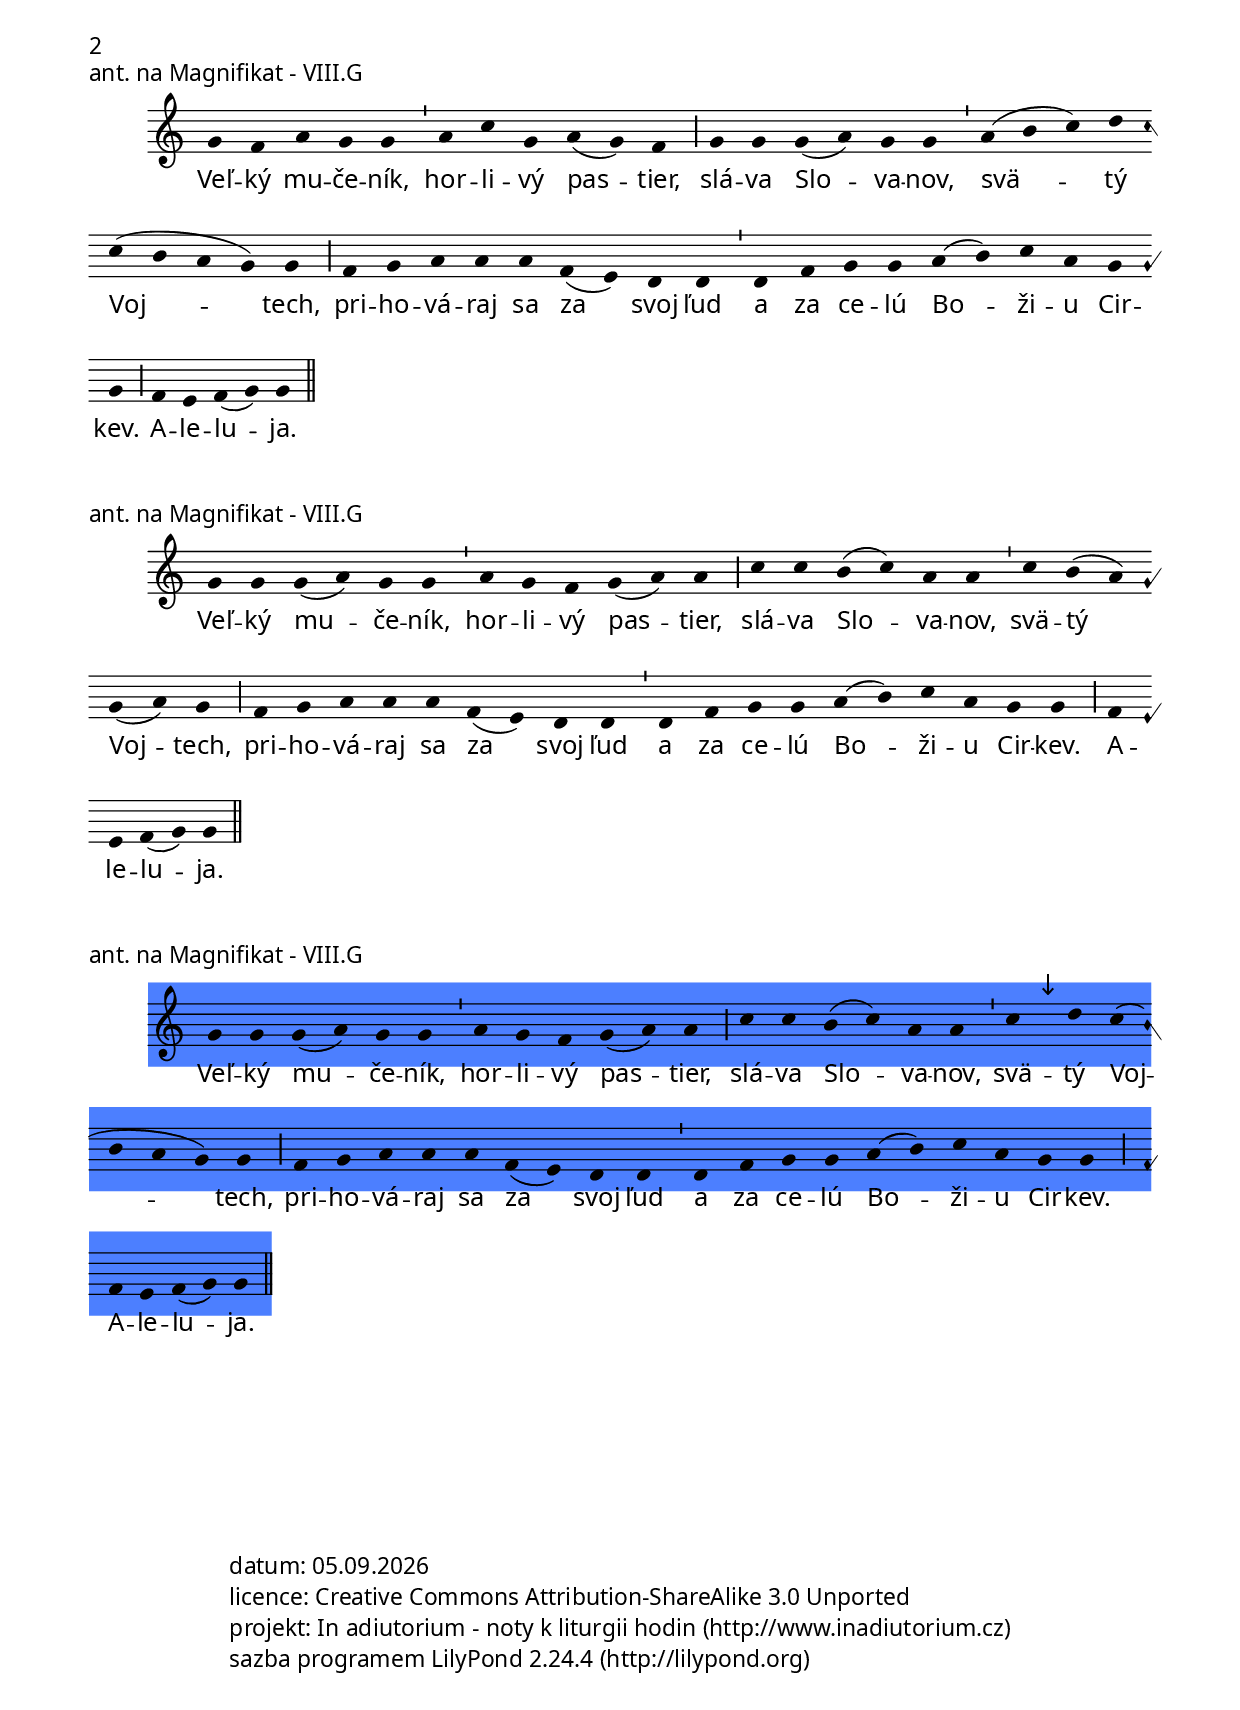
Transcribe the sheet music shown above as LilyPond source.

\version "2.19.32"

\include "../../spolecne.ly"

\header {
  title = \markup\titleSvatek
            "sv. Vojtecha, biskupa a mučeníka"
            "spomienka"
            23.4.
  composer = "Jakub Pavlík"
}

\score {
  \relative c' {
    \zvyraznovacModry
    \choralniRezim
    d4 f e( d) c \barMin
    d( f e) f g g \barMaior
    g g f g g bes a g f( g) f f \barMaior
    f f e c d c \barMin
    d( f e) d c( d) d \barMaior
    e f d( c) d \barFinalis
  }
  \addlyrics {
    O -- sla -- vuj -- me
    Kris -- ta, Pá -- na,
    kto -- rý svä -- té -- ho bis -- ku -- pa Voj -- te -- cha
    ko -- ru -- no -- val slá -- vou
    mu -- če -- níc -- tva.
    A -- le -- lu -- ja.
  }
  \header {
    quid = "ant. na Benediktus"
    modus = "I"
    differentia = "D"
    psalmus = ""
    id = "aben"
    piece = \markup {\sestavTitulekBezZalmu}
  }
}

\pageBreak

\score {
  \relative c'' {
    \choralniRezim
    g4 f a g g \barMin
    a c g a( g) f \barMaior
    g g g( a) g g \barMin
    a( b c) d c( b a g) g \barMaior
    f g a a a f( e) d d \barMin
    d f g g a( b) c a g g \barMaior
    f e f( g) g \barFinalis
  }
  \addlyrics {
    Veľ -- ký mu -- če -- ník,
    hor -- li -- vý pas -- tier,
    slá -- va Slo -- va -- nov,
    svä -- tý Voj -- tech,
    pri -- ho -- vá -- raj sa za svoj ľud
    a za ce -- lú Bo -- ži -- u Cir -- kev.
    A -- le -- lu -- ja.
  }
  \header {
    quid = "ant. na Magnifikat"
    modus = "VIII"
    differentia = "G"
    psalmus = ""
    id = "amag"
    piece = \markup {\sestavTitulekBezZalmu}
  }
}

\score {
  \relative c'' {
    \choralniRezim
    g4 g g( a) g g \barMin
    a g f g( a) a \barMaior
    c c b( c) a a \barMin
    c b( a) g( a) g \barMaior
    f g a a a f( e) d d \barMin
    d f g g a( b) c a g g \barMaior
    f e f( g) g \barFinalis
  }
  \addlyrics {
    Veľ -- ký mu -- če -- ník,
    hor -- li -- vý pas -- tier,
    slá -- va Slo -- va -- nov,
    svä -- tý Voj -- tech,
    pri -- ho -- vá -- raj sa za svoj ľud
    a za ce -- lú Bo -- ži -- u Cir -- kev.
    A -- le -- lu -- ja.
  }
  \header {
    quid = "ant. na Magnifikat"
    modus = "VIII"
    differentia = "G"
    psalmus = ""
    id = "amag"
    piece = \markup {\sestavTitulekBezZalmu}
  }
}

\score {
  \relative c'' {
    \zvyraznovacModry
    \choralniRezim
    g4 g g( a) g g \barMin
    a g f g( a) a \barMaior
    c c b( c) a a \barMin
    c \mark\sipka d c( b a g) g \barMaior
    f g a a a f( e) d d \barMin
    d f g g a( b) c a g g \barMaior
    f e f( g) g \barFinalis
  }
  \addlyrics {
    Veľ -- ký mu -- če -- ník,
    hor -- li -- vý pas -- tier,
    slá -- va Slo -- va -- nov,
    svä -- tý Voj -- tech,
    pri -- ho -- vá -- raj sa za svoj ľud
    a za ce -- lú Bo -- ži -- u Cir -- kev.
    A -- le -- lu -- ja.
  }
  \header {
    quid = "ant. na Magnifikat"
    modus = "VIII"
    differentia = "G"
    psalmus = ""
    id = "amag"
    piece = \markup {\sestavTitulekBezZalmu}
  }
}